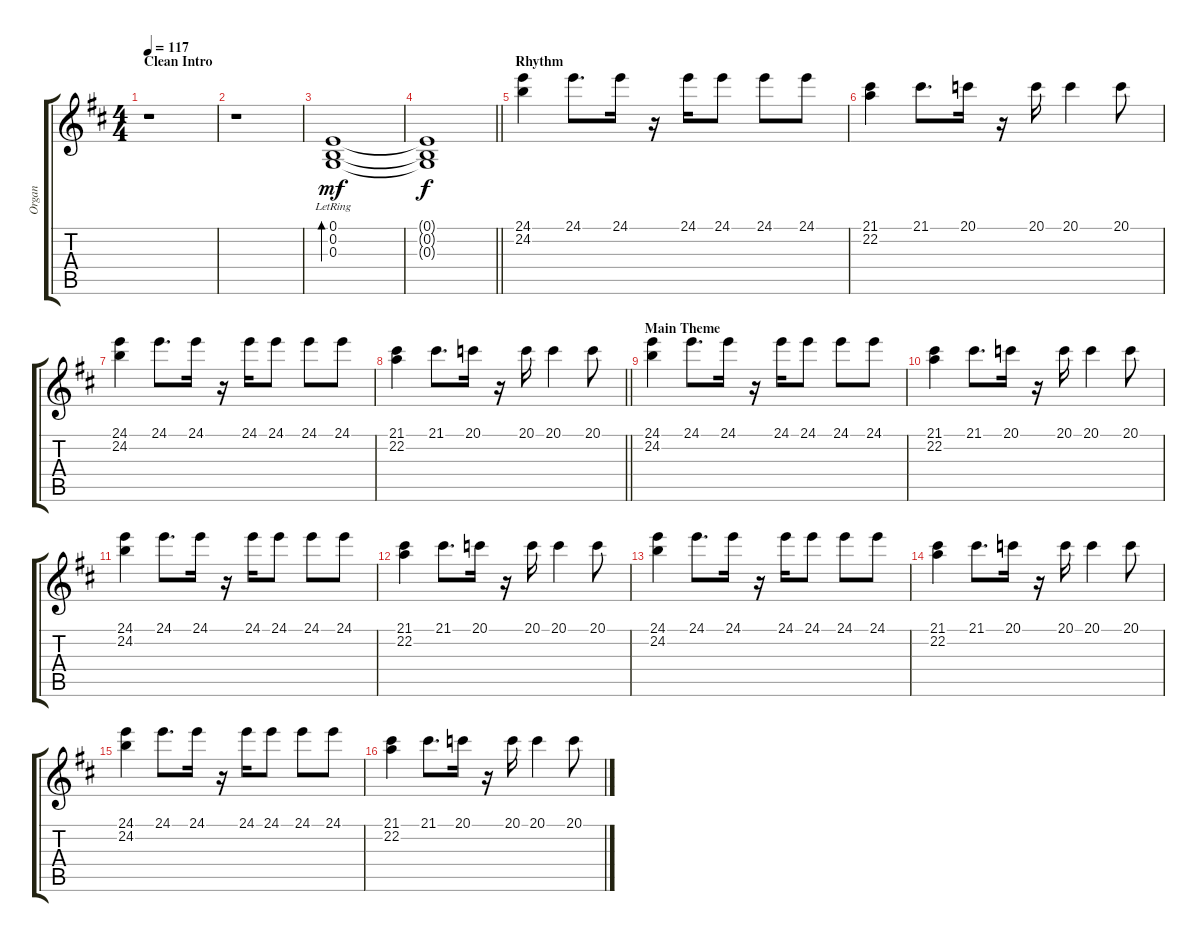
\track ("Organ" "Organ") {instrument rockorgan}
\staff {score tabs}
\tuning (E4 B3 G3 D3 A2 E2) {hide}
\ts (4 4)
\section ("" "Clean Intro")
\tempo 117
\clef g2
\ks d
r.1{dy mf instrument rockorgan} |
r.1{volume 16} |
(0.1{lr} 0.2{lr} 0.3{lr}).1{bd 480 volume 10 balance 9 instrument guitarharmonics} |
\barLineRight lightlight
(0.1{t} 0.2{t} 0.3{t}).1{dy f} |
\section ("" "Rhythm")
(24.1 24.2).4{volume 10 balance 9 instrument rockorgan} 24.1.8{d} 24.1.16 r.16 24.1.16 24.1.8 24.1.8 24.1.8 |
(21.1 22.2).4 21.1.8{d} 20.1.16 r.16 20.1.16 20.1.4 20.1.8 |
(24.1 24.2).4 24.1.8{d} 24.1.16 r.16 24.1.16 24.1.8 24.1.8 24.1.8 |
\barLineRight lightlight
(21.1 22.2).4 21.1.8{d} 20.1.16 r.16 20.1.16 20.1.4 20.1.8 |
\section ("" "Main Theme")
(24.1 24.2).4 24.1.8{d} 24.1.16 r.16 24.1.16 24.1.8 24.1.8 24.1.8 |
(21.1 22.2).4 21.1.8{d} 20.1.16 r.16 20.1.16 20.1.4 20.1.8 |
(24.1 24.2).4 24.1.8{d} 24.1.16 r.16 24.1.16 24.1.8 24.1.8 24.1.8 |
(21.1 22.2).4 21.1.8{d} 20.1.16 r.16 20.1.16 20.1.4 20.1.8 |
(24.1 24.2).4 24.1.8{d} 24.1.16 r.16 24.1.16 24.1.8 24.1.8 24.1.8 |
(21.1 22.2).4 21.1.8{d} 20.1.16 r.16 20.1.16 20.1.4 20.1.8 |
(24.1 24.2).4 24.1.8{d} 24.1.16 r.16 24.1.16 24.1.8 24.1.8 24.1.8 |
(21.1 22.2).4 21.1.8{d} 20.1.16 r.16 20.1.16 20.1.4 20.1.8
